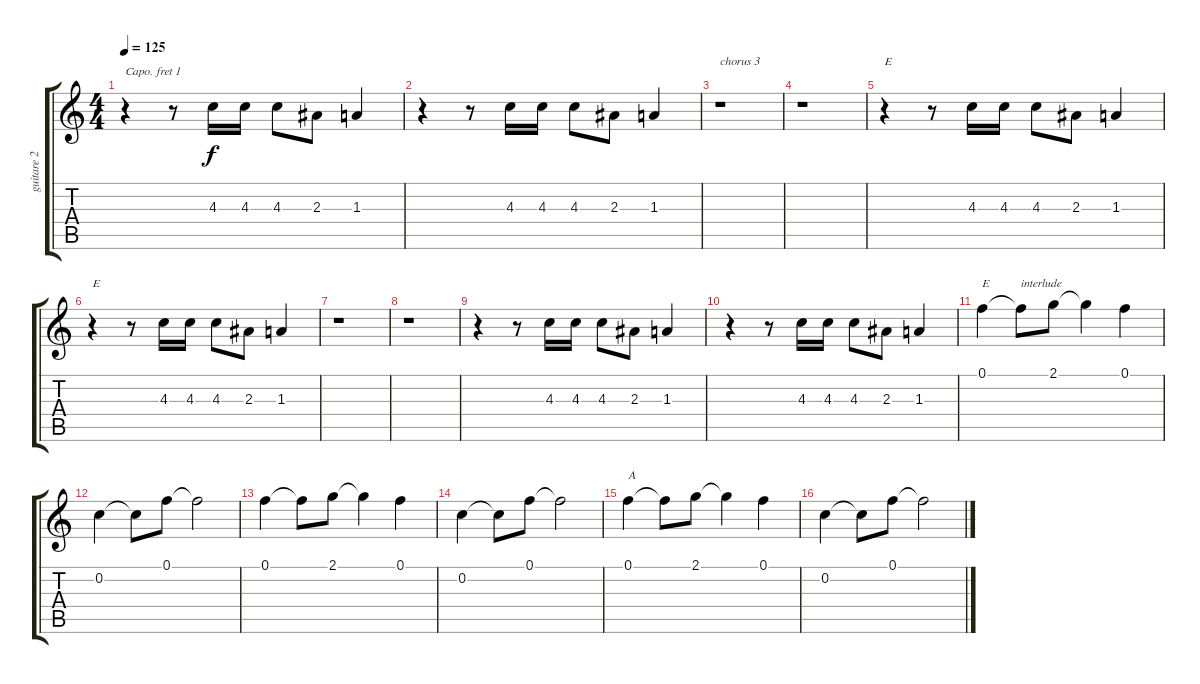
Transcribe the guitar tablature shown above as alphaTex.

\track ("guitare 2" "guitare 2") {instrument electricguitarjazz}
\staff {score tabs}
\capo 1
\tuning (E4 B3 G3 D3 A2 E2) {hide}
\ts (4 4)
\tempo 125
\clef g2
\ks c
r.4{dy f} r.8 4.3.16 4.3.16 4.3.8 2.3.8 1.3.4 |
r.4 r.8 4.3.16 4.3.16 4.3.8 2.3.8 1.3.4 |
r.1{txt "chorus 3"} |
r.1 |
r.4{txt "E"} r.8 4.3.16 4.3.16 4.3.8 2.3.8 1.3.4 |
r.4{txt "E"} r.8 4.3.16 4.3.16 4.3.8 2.3.8 1.3.4 |
r.1 |
r.1 |
r.4 r.8 4.3.16 4.3.16 4.3.8 2.3.8 1.3.4 |
r.4 r.8 4.3.16 4.3.16 4.3.8 2.3.8 1.3.4 |
0.1.4{txt "E"} 0.1{t}.8{txt "interlude"} 2.1.8 2.1{t}.4 0.1.4 |
0.2.4 0.2{t}.8 0.1.8 0.1{t}.2 |
0.1.4 0.1{t}.8 2.1.8 2.1{t}.4 0.1.4 |
0.2.4 0.2{t}.8 0.1.8 0.1{t}.2 |
0.1.4{txt "A"} 0.1{t}.8 2.1.8 2.1{t}.4 0.1.4 |
0.2.4 0.2{t}.8 0.1.8 0.1{t}.2
